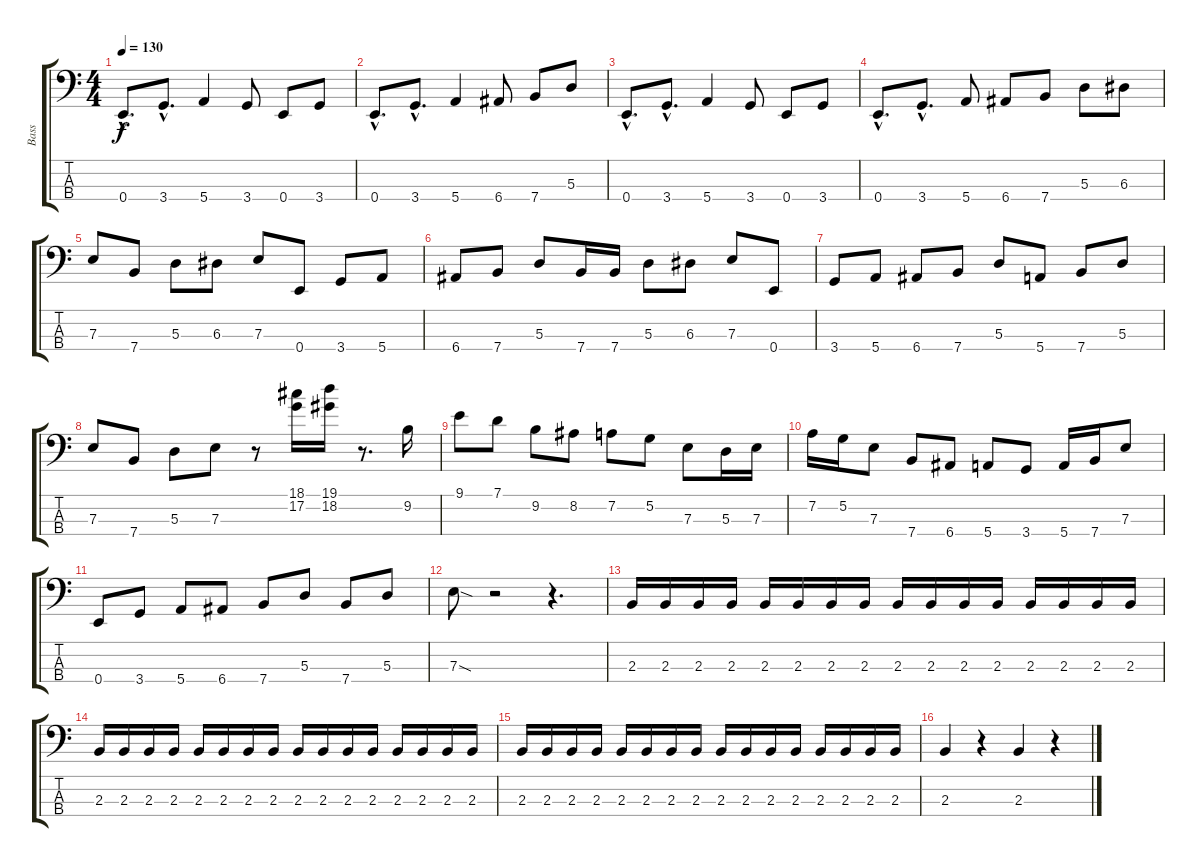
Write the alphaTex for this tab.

\track ("Bass " "Bass ") {instrument electricbassfinger}
\staff {score tabs}
\tuning (G2 D2 A1 E1) {hide}
\ts (4 4)
\tempo 130
\clef f4
\ks c
0.4{hac}.8{d dy f} 3.4{hac}.8{d} 5.4.4 3.4.8 0.4.8 3.4.8 |
0.4{hac}.8{d} 3.4{hac}.8{d} 5.4.4 6.4.8 7.4.8 5.3.8 |
0.4{hac}.8{d} 3.4{hac}.8{d} 5.4.4 3.4.8 0.4.8 3.4.8 |
0.4{hac}.8{d} 3.4{hac}.8{d} 5.4.8 6.4.8 7.4.8 5.3.8 6.3.8 |
7.3.8 7.4.8 5.3.8 6.3.8 7.3.8 0.4.8 3.4.8 5.4.8 |
6.4.8 7.4.8 5.3.8 7.4.16 7.4.16 5.3.8 6.3.8 7.3.8 0.4.8 |
3.4.8 5.4.8 6.4.8 7.4.8 5.3.8 5.4.8 7.4.8 5.3.8 |
7.3.8 7.4.8 5.3.8 7.3.8 r.8 (18.1 17.2).16 (19.1 18.2).16 r.8{d} 9.2.16 |
9.1.8 7.1.8 9.2.8 8.2.8 7.2.8 5.2.8 7.3.8 5.3.16 7.3.16 |
7.2.16 5.2.16 7.3.8 7.4.8 6.4.8 5.4.8 3.4.8 5.4.16 7.4.16 7.3.8 |
0.4.8 3.4.8 5.4.8 6.4.8 7.4.8 5.3.8 7.4.8 5.3.8 |
7.3{sod}.8 r.2 r.4{d} |
2.3.16 2.3.16 2.3.16 2.3.16 2.3.16 2.3.16 2.3.16 2.3.16 2.3.16 2.3.16 2.3.16 2.3.16 2.3.16 2.3.16 2.3.16 2.3.16 |
2.3.16 2.3.16 2.3.16 2.3.16 2.3.16 2.3.16 2.3.16 2.3.16 2.3.16 2.3.16 2.3.16 2.3.16 2.3.16 2.3.16 2.3.16 2.3.16 |
2.3.16 2.3.16 2.3.16 2.3.16 2.3.16 2.3.16 2.3.16 2.3.16 2.3.16 2.3.16 2.3.16 2.3.16 2.3.16 2.3.16 2.3.16 2.3.16 |
2.3.4 r.4 2.3.4 r.4
